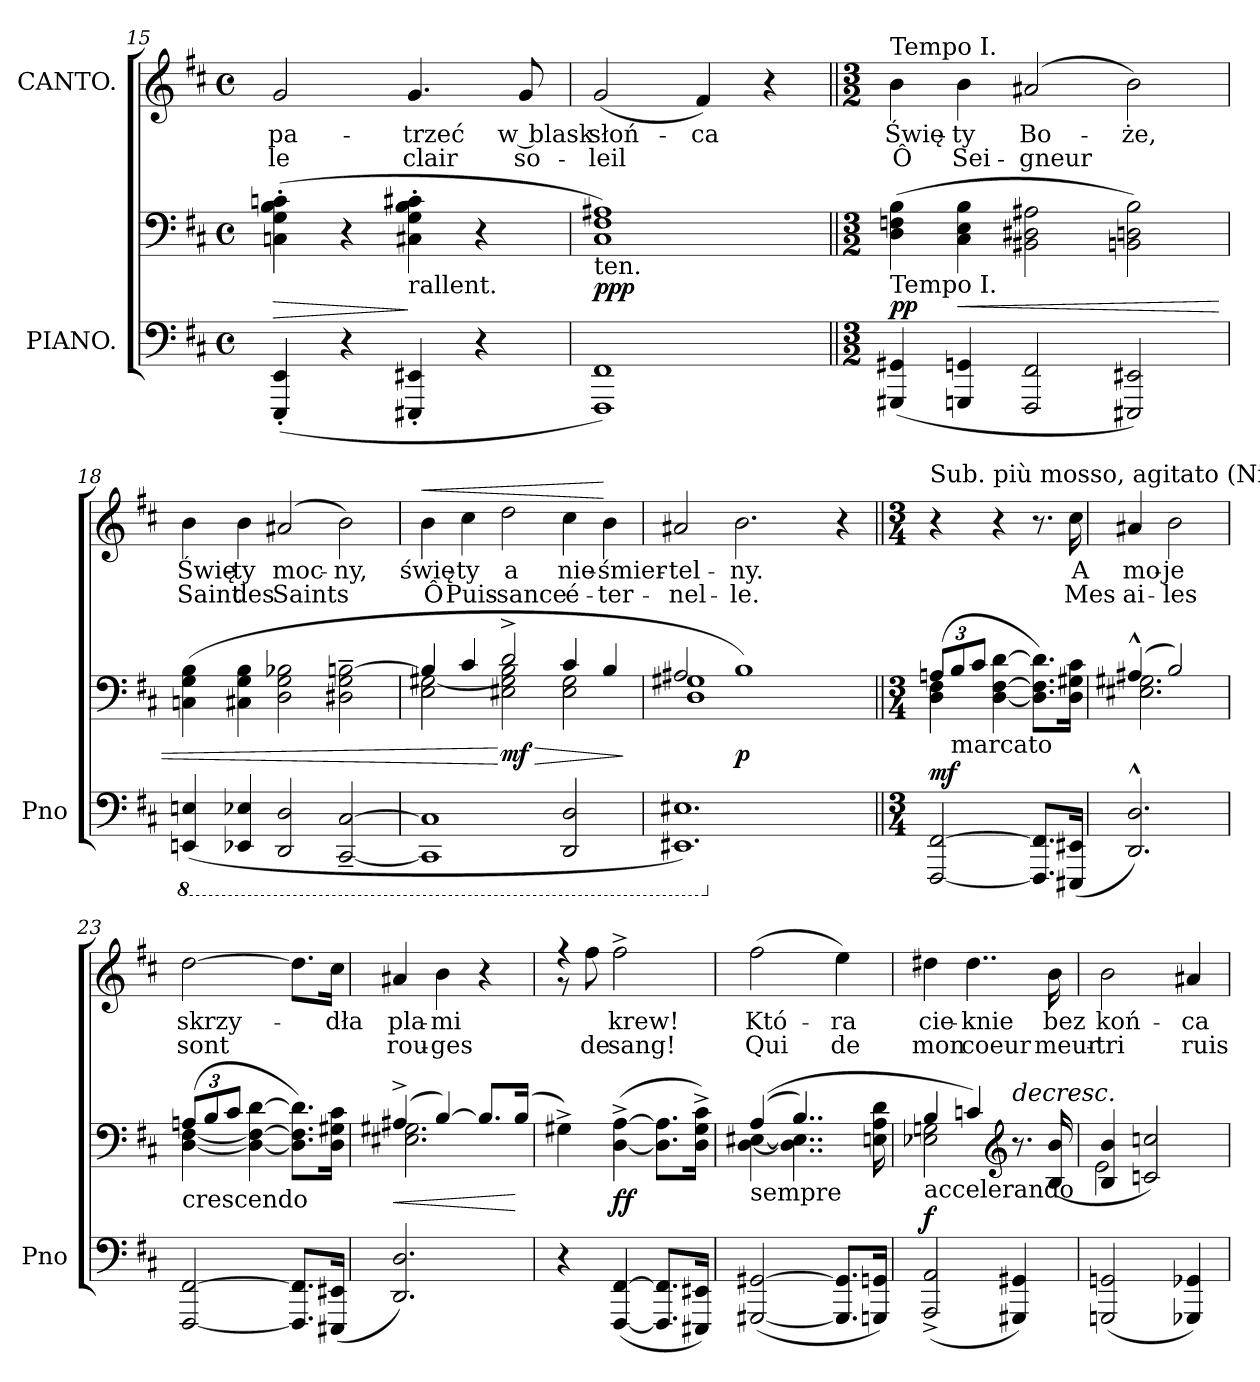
**kern	**kern	**dynam	**kern	**text	**text	**dynam
*part2	*part2	*part2	*part1	*part1	*part1	*part1
*staff3	*staff2	*staff2/3	*staff1	*staff1	*staff1	*staff1
*I"PIANO.	*	*	*I"CANTO.	*	*	*
*I'Pno	*	*	*	*	*	*
*clefF4	*clefF4	*	*clefG2	*	*	*
*k[f#c#]	*k[f#c#]	*	*k[f#c#]	*	*	*
*b:	*b:	*	*b:	*	*	*
*M4/4	*M4/4	*	*M4/4	*	*	*
*met(c)	*met(c)	*	*met(c)	*	*	*
=15	=15	=15	=15	=15	=15	=15
(4EEE'>/ 4EE'>/	(4Cn'\ 4G'\ 4B'\ 4cn'\	>	2g/	pa-	le	.
4r	4r	.	.	.	.	.
!	!LO:TX:b:t=rallent.	!	!	!	!	!
4EEE#X'>/ 4EE#X'>/	4C#X'\ 4G'\ 4B'\ 4c#X'\	]	4.g/	-trzeć	clair	.
4r	4r	.	.	.	.	.
.	.	.	8g/	w blask	so-	.
=16	=16	=16	=16	=16	=16	=16
!	!LO:TX:b:t=ten.	!	!	!	!	!
1FFF# 1FF#)	1C# 1F# 1A#X)	ppp	(2g/	słoń-	-leil	.
.	.	.	4f#/)	-ca	.	.
.	.	.	4r	.	.	.
=17||	=17||	=17||	=17||	=17||	=17||	=17||
*M3/2	*M3/2	*	*M3/2	*	*	*
!	!	!	!LO:TX:a:t=Tempo I.	!	!	!
!	!LO:TX:b:t=Tempo I.	!	!	!	!	!
(4GGG#X/ 4GG#X/	(4D\ 4Fn\ 4B\	pp	4b\	Świę-	Ô	.
4GGGn/ 4GGn/	4C#\ 4E\ 4B\	<	4b\	-ty	Sei-	.
2FFF#/ 2FF#/	2BB#X\ 2D#X\ 2A#X\	.	(<2a#X/	Bo-	-gneur	.
2EEE#X/ 2EE#X/)	2BBn\ 2Dn\ 2B\)	.	2b\)	-że,	.	.
=18	=18	=18	=18	=18	=18	=18
*8ba	*	*	*	*	*	*
(<4EEEn/ 4EEn/	(4Cn\ 4G\ 4B\	.	4b\	Świę-	Saint	.
4EEE-X/ 4EE-X/	4C#X\ 4G\ 4B\	.	4b\	-ty	des	.
2DDD/ 2DD/	2D\ 2G\ 2B-X\	.	(<2a#X/	moc-	Saints	.
[2CCC#~>/ [2CC#~>/	2D#X~\ 2G~\ [2Bn~\	.	2b\)	-ny,	.	.
=19	=19	=19	=19	=19	=19	=19
*	*^	*	*	*	*	*
!	!	!	!	!	!	!	!LO:HP:a
1CCC#] 1CC#]	4Bn/]	2E\ [2G#X\	.	4b\	świę-	Ô	<
.	4c#/	.	.	4cc#\	-ty	Puis-	.
.	2d^/	2E#X\ 2G#]\ 2B\	[ > mf	2dd\	a	-sance	.
2DDD/ 2DD/	4c#/	2E#\ 2G#\	.	4cc#\	nie-	é-	.
.	4B/	.	.	4b\	-śmier-	-ter-	[
*	*v	*v	*	*	*	*	*
.	.	]	.	.	.	.
=20	=20	=20	=20	=20	=20	=20
*	*^	*	*	*	*	*
1.EEE#X 1.EE#X)	2A#X/	1D 1G#X	.	2a#X/	-tel-	-nel-	.
.	1B)	.	p	2.b\	-ny.	-le.	.
.	.	2ryy	.	.	.	.	.
.	.	.	.	4r	.	.	.
=21||	=21||	=21||	=21||	=21||	=21||	=21||	=21||
*M3/4	*M3/4	*	*	*M3/4	*	*	*
*X8ba	*	*	*	*	*	*	*
!	!	!	!	!LO:TX:a:t=Sub. più mosso, agitato (Niespokojnie)	!	!	!
[2FFF#/ [2FF#/	(12An/L	4D\ 4F#\	mf	4r	.	.	.
!	!LO:TX:b:t=marcato	!	!	!	!	!	!
.	12B/	.	.	.	.	.	.
.	12c#/J	.	.	.	.	.	.
.	[4D\ [4F#\ [4d\	2ryy	.	4r	.	.	.
8.FFF#]/ 8.FF#]/L	8.D]\ 8.F#]\ 8.d]\L)	.	.	8.r	.	.	.
(16EEE#X/ 16EE#X/Jk	16D\ 16G#X\ 16c#\Jk	.	.	16cc#\	A	Mes	.
=22	=22	=22	=22	=22	=22	=22	=22
2.DD^^/ 2.D^^/)	(4A#X^^/	2.E#X\ 2.G#X\	.	4a#X/	mo-	ai-	.
.	2B/)	.	.	2b\	-je	-les	.
=23	=23	=23	=23	=23	=23	=23	=23
!	!LO:TX:c:t=crescendo	!	!	!	!	!	!
[2FFF#/ [2FF#/	(12An/L	[4D\ [4F#\	.	[2dd\	skrzy-	sont	.
.	12B/	.	.	.	.	.	.
.	12c#/J	.	.	.	.	.	.
.	4D_\ 4F#_\ [4d\	2ryy	.	.	.	.	.
8.FFF#]/ 8.FF#]/L	8.D]\ 8.F#]\ 8.d]\L)	.	.	8.dd\L]	.	.	.
(16EEE#X/ 16EE#X/Jk	16D\ 16G#X\ 16c#\Jk	.	.	16cc#\Jk	-dła	.	.
=24	=24	=24	=24	=24	=24	=24	=24
2.DD/ 2.D/)	(4A#X^/	2.E#X\ 2.G#X\	<	4a#X/	pla-	rou-	.
.	[4B/)	.	.	4b\	-mi	-ges	.
.	8.B/L]	.	.	4r	.	.	.
.	(16B/Jk	.	[	.	.	.	.
*	*v	*v	*	*	*	*	*
=25	=25	=25	=25	=25	=25	=25
*	*	*	*^	*	*	*
4r	4G#X^\)	.	4rff	8r	.	.	.
.	.	.	.	8ff#!\	.	de	.
([4FFF#/ [4FF#/	([4D^\ [4A^\	ff	2ff#^>\	2ryy	krew!	sang!	.
8.FFF#]/ 8.FF#]/L	8.D]\ 8.A]\L	.	.	.	.	.	.
16EEE#X/ 16EE#X/Jk)	16D^\ 16G#^\ 16c#^\Jk)	.	.	.	.	.	.
*	*	*	*v	*v	*	*	*
=26	=26	=26	=26	=26	=26	=26
*	*^	*	*	*	*	*
!	!LO:TX:b:t=sempre	!	!	!	!	!	!
(>[2GGG#X/ [2GG#X/	((4A/	[4D\ [4E#X\	.	(2ff#\	Któ-	Qui	.
.	4..B/)	4..D]\ 4..E#]\	.	.	.	.	.
8.GGG#]/ 8.GG#]/L	.	.	.	4ee\)	-ra	de	.
16GGGn/ 16GGn/Jk)	16ryy	16En\ 16A\ 16d\	.	.	.	.	.
=27	=27	=27	=27	=27	=27	=27	=27
!	!LO:TX:b:t=accelerando	!	!	!	!	!	!
(2AAA^>/ 2AA^>/	4B/	2E-X\ 2Gn\	f	4dd#X\	cie-	mon	.
.	4cn/)	.	.	4..dd#\	-knie	coeur	.
*	*clefG2	*	*	*	*	*	*
!	!	!	!LO:HP:a	!	!	!	!
4GGG#X/ 4GG#X/)	8.r	4ryy	>	.	.	.	.
.	(>16B/ 16b/	.	.	16b\	bez	meur-	.
=28	=28	=28	=28	=28	=28	=28	=28
(2GGGn/ 2GGn/	4B/ 4b/	2e\	.	2b\	koń-	-tri	.
!	!	!	!LO:DY:b	!	!	!	!
.	2cn/ 2ccn/)	.	mp mp	.	.	.	.
4GGG-X/ 4GG-X/)	.	4ryy	]	4a#X/	-ca	ruis-	.
*	*v	*v	*	*	*	*	*
=	=	=	=	=	=	=
*-	*-	*-	*-	*-	*-	*-
